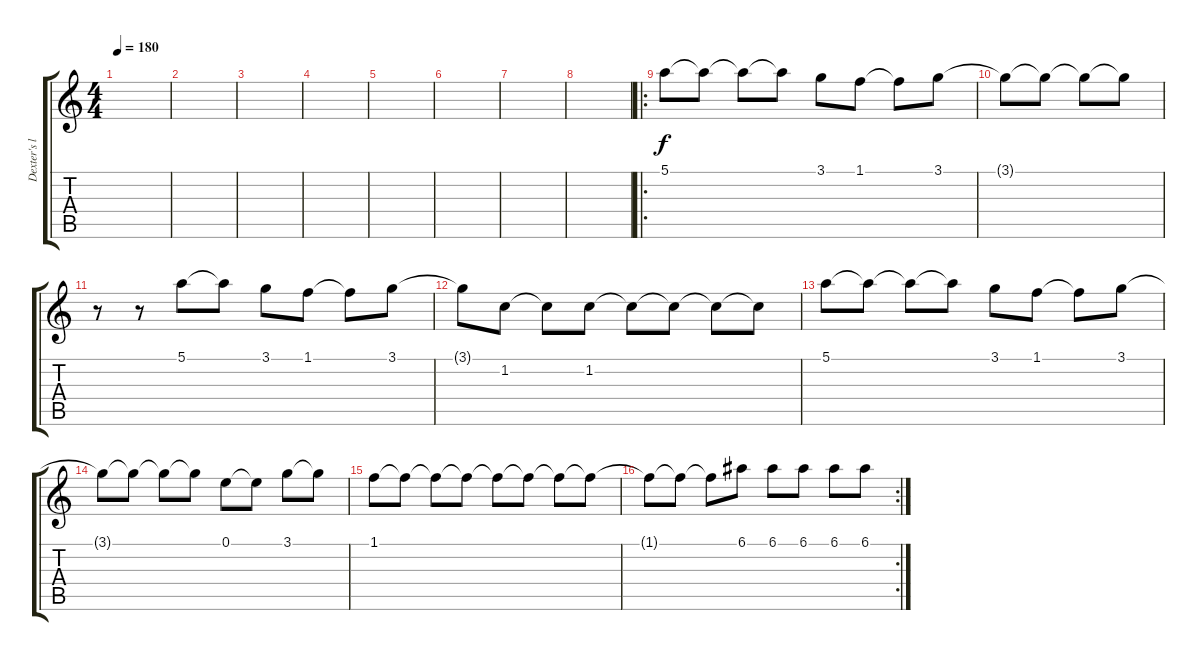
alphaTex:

\track ("Dexter's lyrics" "Dexter's l") {instrument acousticbass}
\staff {score tabs}
\tuning (E4 B3 G3 D3 A2 E2) {hide}
\ts (4 4)
\tempo 180
\clef g2
\ks c
|
|
|
|
|
|
|
|
\ro
5.1.8 5.1{t}.8 5.1{t}.8 5.1{t}.8 3.1.8 1.1.8 1.1{t}.8 3.1.8 |
3.1{t}.8 3.1{t}.8 3.1{t}.8 3.1{t}.8 |
r.8 r.8 5.1.8 5.1{t}.8 3.1.8 1.1.8 1.1{t}.8 3.1.8 |
3.1{t}.8 1.2.8 1.2{t}.8 1.2.8 1.2{t}.8 1.2{t}.8 1.2{t}.8 1.2{t}.8 |
5.1.8 5.1{t}.8 5.1{t}.8 5.1{t}.8 3.1.8 1.1.8 1.1{t}.8 3.1.8 |
3.1{t}.8 3.1{t}.8 3.1{t}.8 3.1{t}.8 0.1.8 0.1{t}.8 3.1.8 3.1{t}.8 |
1.1.8 1.1{t}.8 1.1{t}.8 1.1{t}.8 1.1{t}.8 1.1{t}.8 1.1{t}.8 1.1{t}.8 |
\rc 2
1.1{t}.8 1.1{t}.8 1.1{t}.8 6.1.8 6.1.8 6.1.8 6.1.8 6.1.8
